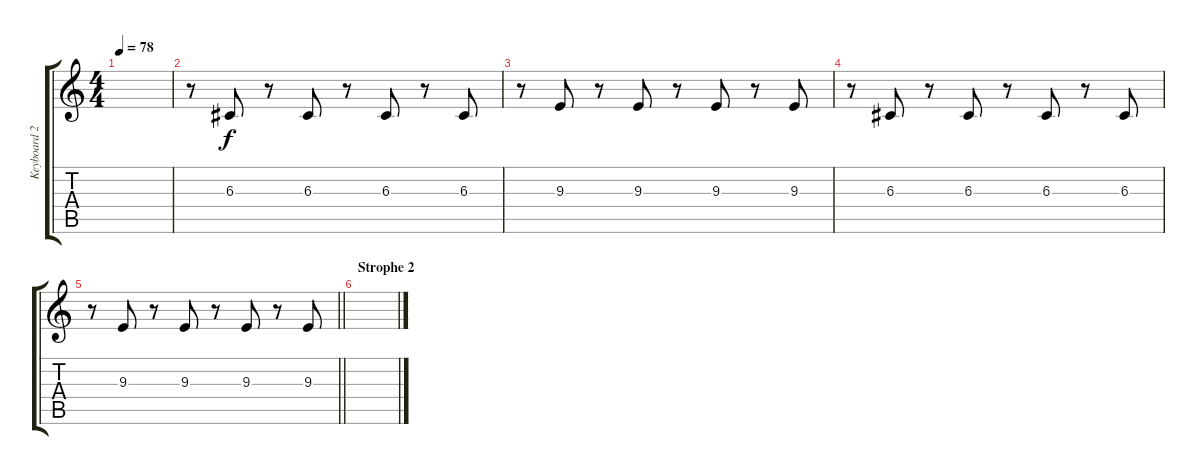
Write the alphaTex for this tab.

\track ("Keyboard 2" "Keyboard 2") {instrument vibraphone}
\staff {score tabs}
\tuning (E4 B3 G3 D3 A2 E2) {hide}
\ts (4 4)
\tempo 78
\clef g2
\ks c
|
r.8 6.3.8 r.8 6.3.8 r.8 6.3.8 r.8 6.3.8 |
r.8 9.3.8 r.8 9.3.8 r.8 9.3.8 r.8 9.3.8 |
r.8 6.3.8 r.8 6.3.8 r.8 6.3.8 r.8 6.3.8 |
\barLineRight lightlight
r.8 9.3.8 r.8 9.3.8 r.8 9.3.8 r.8 9.3.8 |
\section ("" "Strophe 2")
